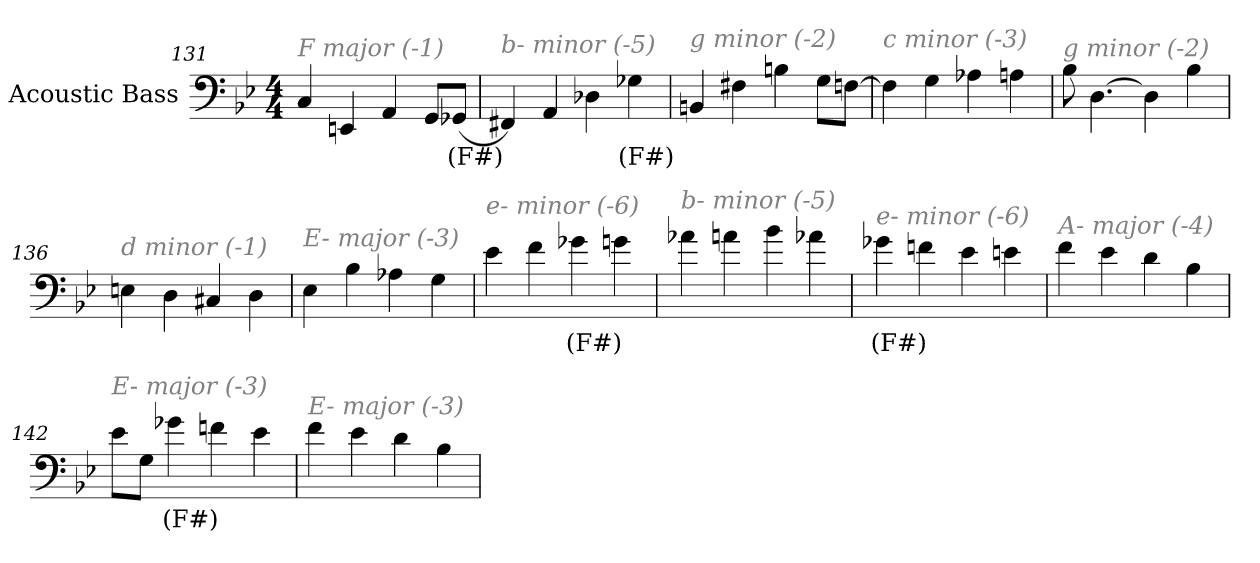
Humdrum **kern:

**kern	**text
*part1	*part1
*staff1	*staff1
*I"Acoustic Bass	*
*clefF4	*
*ITrd7c12	*
*k[b-e-]	*
*B-:	*
*M4/4	*
=131	=131
!LO:TX:i:color=#808080:t=F major (-1)	!
4CC	.
4EEEn	.
4AAA	.
8GGGL	.
[8GGG-XiJ	(F#)
=132	=132
!LO:TX:i:color=#808080:t=b- minor (-5)	!
4FFF#X]	.
4AAA	.
4DD-X	.
4GG-Xi	(F#)
=133	=133
!LO:TX:i:color=#808080:t=g minor (-2)	!
4BBBn	.
4FF#X	.
4BBn	.
8GGL	.
[8FFnJ	.
=134	=134
!LO:TX:i:color=#808080:t=c minor (-3)	!
4FF]	.
4GG	.
4AA-X	.
4AAn	.
=135	=135
!LO:TX:i:color=#808080:t=g minor (-2)	!
8BB-	.
[4.DD	.
4DD]	.
4BB-	.
=136	=136
!LO:TX:i:color=#808080:t=d minor (-1)	!
4EEn	.
4DD	.
4CC#X	.
4DD	.
=137	=137
!LO:TX:i:color=#808080:t=E- major (-3)	!
4EE-	.
4BB-	.
4AA-X	.
4GG	.
=138	=138
!LO:TX:i:color=#808080:t=e- minor (-6)	!
4E-	.
4F	.
4G-Xi	(F#)
4G	.
=139	=139
!LO:TX:i:color=#808080:t=b- minor (-5)	!
4A-X	.
4An	.
4B-	.
4A-X	.
=140	=140
!LO:TX:i:color=#808080:t=e- minor (-6)	!
4G-Xi	(F#)
4Fn	.
4E-	.
4En	.
=141	=141
!LO:TX:i:color=#808080:t=A- major (-4)	!
4F	.
4E-	.
4D	.
4BB-	.
=142	=142
!LO:TX:i:color=#808080:t=E- major (-3)	!
8E-L	.
8GGJ	.
4G-Xi	(F#)
4Fn	.
4E-	.
=143	=143
!LO:TX:i:color=#808080:t=E- major (-3)	!
4F	.
4E-	.
4D	.
4BB-	.
=	=
*-	*-
